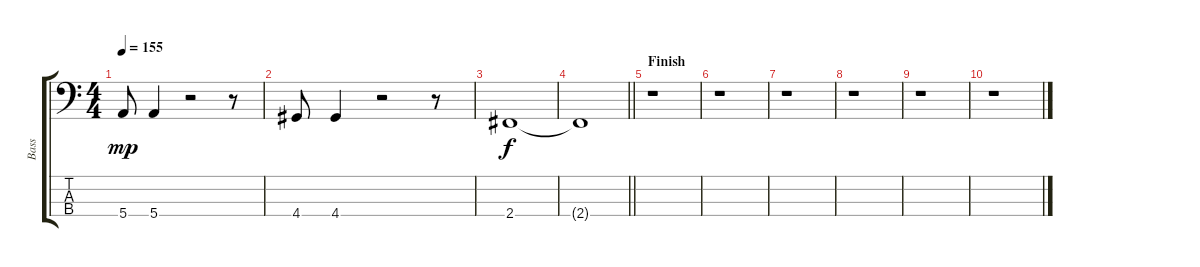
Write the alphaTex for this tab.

\track ("Bass" "Bass") {instrument electricbassfinger}
\staff {score tabs}
\tuning (G2 D2 A1 E1) {hide}
\ts (4 4)
\tempo 155
\clef f4
\ks c
5.4.8{dy mp} 5.4.4 r.2 r.8 |
4.4.8 4.4.4 r.2 r.8 |
2.4.1{dy f} |
\barLineRight lightlight
2.4{t}.1 |
\section ("" "Finish")
r.1 |
r.1 |
r.1 |
r.1 |
r.1 |
r.1
